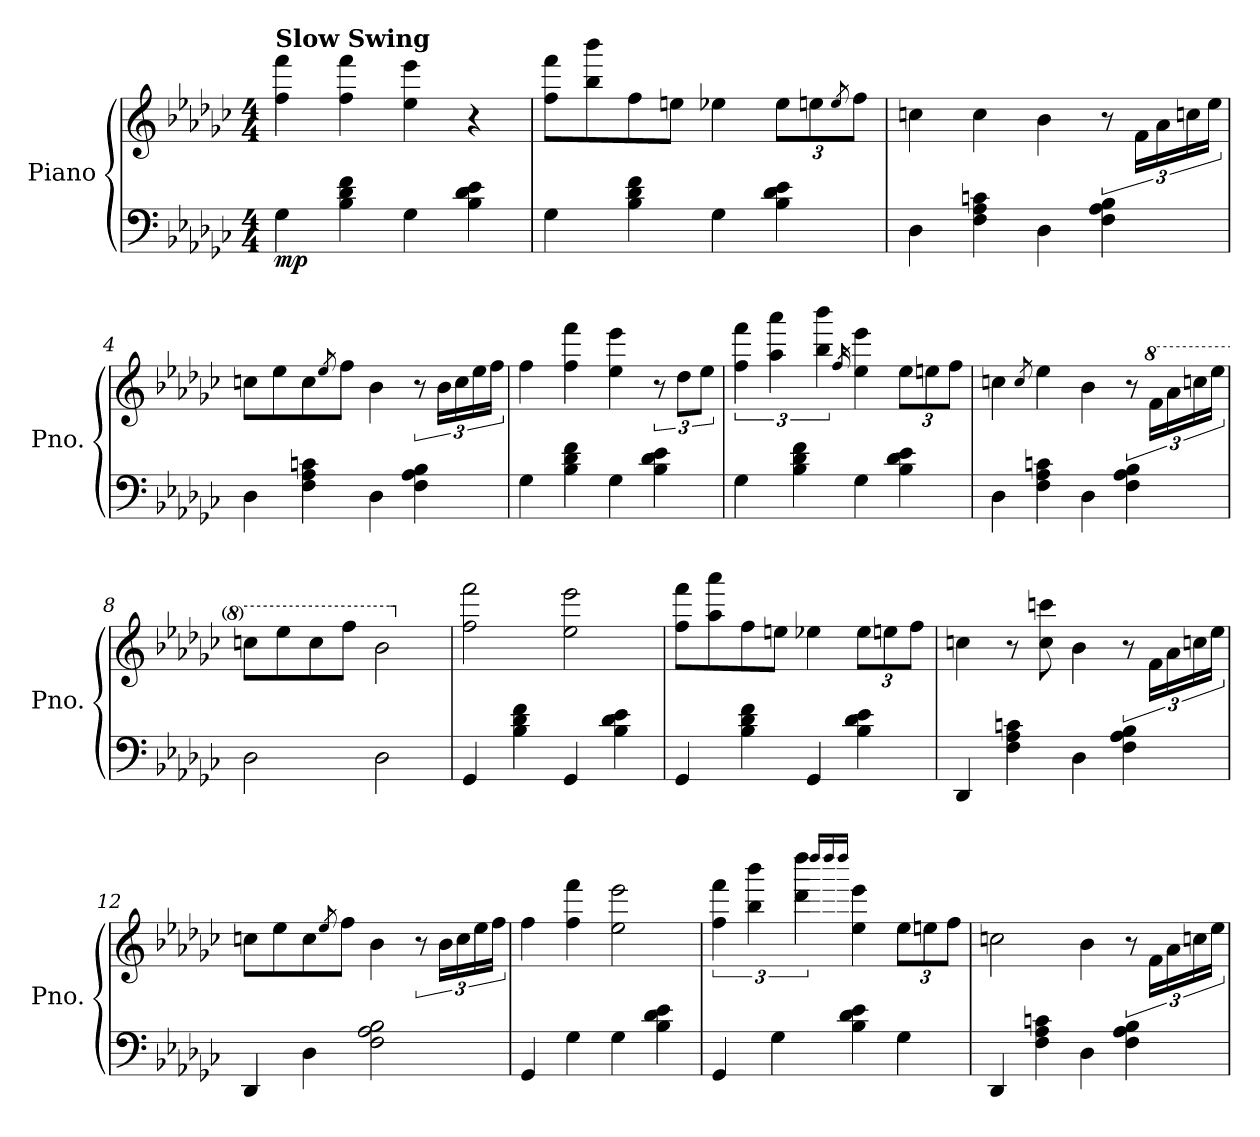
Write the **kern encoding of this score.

**kern	**kern	**dynam
*part1	*part1	*part1
*staff2	*staff1	*staff1/2
*I"Piano	*	*
*I'Pno.	*	*
*clefF4	*clefG2	*
*k[b-e-a-d-g-c-]	*k[b-e-a-d-g-c-]	*
*M4/4	*M4/4	*
*MM71	*MM71	*
=1	=1	=1
!	!LO:TX:B:t=Slow Swing	!
!	!	!LO:DY:b=2
4G-\	4ff\ 4fff\	mp
4B-\ 4d-\ 4f\	4ff\ 4fff\	.
4G-\	4ee-\ 4eee-\	.
4B-\ 4d-\ 4e-\	4r	.
=2	=2	=2
4G-\	8ff\ 8fff\L	.
.	8bb-\ 8bbb-\	.
4B-\ 4d-\ 4f\	8ff\	.
.	8een\J	.
4G-\	4ee-X\	.
*	*Xbrackettup	*
4B-\ 4d-\ 4e-\	12ee-\L	.
.	12een\	.
.	8qee/	.
.	12ff\J	.
=3	=3	=3
4D-\	4ccn\	.
4F\ 4A-\ 4cn\	4cc\	.
4D-\	4b-\	.
*	*brackettup	*
4F\ 4A-\ 4B-\	12r	.
.	24f\LL	.
.	24a-\	.
.	24ccn\	.
.	24ee-\JJ	.
=4	=4	=4
4D-\	8ccn\L	.
.	8ee-\	.
4F\ 4A-\ 4cn\	8cc\	.
.	8qee-/	.
.	8ff\J	.
4D-\	4b-\	.
4F\ 4A-\ 4B-\	12r	.
.	24b-\LL	.
.	24cc\	.
.	24ee-\	.
.	24ff\JJ	.
!!LO:LB:g=z
=5	=5	=5
4G-\	4ff\	.
4B-\ 4d-\ 4f\	4ff\ 4fff\	.
4G-\	4ee-\ 4eee-\	.
4B-\ 4d-\ 4e-\	12r	.
.	12dd-\L	.
.	12ee-\J	.
=6	=6	=6
4G-\	6ff\ 6fff\	.
.	6aa-\ 6aaa-\	.
4B-\ 4d-\ 4f\	.	.
.	6bb-\ 6bbb-\	.
.	16qff/	.
4G-\	4ee-\ 4eee-\	.
*	*Xbrackettup	*
4B-\ 4d-\ 4e-\	12ee-\L	.
.	12een\	.
.	12ff\J	.
=7	=7	=7
4D-\	4ccn\	.
.	8qcc/	.
4F\ 4A-\ 4cn\	4ee-\	.
4D-\	4b-\	.
*	*brackettup	*
4F\ 4A-\ 4B-\	12r	.
*	*8va	*
.	24ff\LL	.
.	24aa-\	.
.	24cccn\	.
.	24eee-\JJ	.
=8	=8	=8
2D-\	8cccn\L	.
.	8eee-\	.
.	8ccc\	.
.	8fff\J	.
2D-\	2bb-\	.
=9	=9	=9
*	*X8va	*
4GG-/	2ff\ 2fff\	.
4B-\ 4d-\ 4f\	.	.
4GG-/	2ee-\ 2eee-\	.
4B-\ 4d-\ 4e-\	.	.
!!LO:LB:g=z
=10	=10	=10
4GG-/	8ff\ 8fff\L	.
.	8aa-\ 8aaa-\	.
4B-\ 4d-\ 4f\	8ff\	.
.	8een\J	.
4GG-/	4ee-X\	.
*	*Xbrackettup	*
4B-\ 4d-\ 4e-\	12ee-\L	.
.	12een\	.
.	12ff\J	.
=11	=11	=11
4DD-/	4ccn\	.
4F\ 4A-\ 4cn\	8r	.
.	8cc\ 8cccn\	.
4D-\	4b-\	.
*	*brackettup	*
4F\ 4A-\ 4B-\	12r	.
.	24f\LL	.
.	24a-\	.
.	24ccn\	.
.	24ee-\JJ	.
=12	=12	=12
4DD-/	8ccn\L	.
.	8ee-\	.
4D-\	8cc\	.
.	8qee-/	.
.	8ff\J	.
2F\ 2A-\ 2B-\	4b-\	.
.	12r	.
.	24b-\LL	.
.	24cc\	.
.	24ee-\	.
.	24ff\JJ	.
=13	=13	=13
4GG-/	4ff\	.
4G-\	4ff\ 4fff\	.
4G-\	2ee-\ 2eee-\	.
4B-\ 4d-\ 4e-\	.	.
!!LO:LB:g=z
=14	=14	=14
4GG-/	6ff\ 6fff\	.
.	6bb-\ 6bbb-\	.
4G-\	.	.
.	6ddd-\ 6dddd-\	.
.	16qdddd-/LL	.
.	16qdddd-/	.
.	16qdddd-/JJ	.
4B-\ 4d-\ 4e-\	4ee-\ 4eee-\	.
*	*Xbrackettup	*
4G-\	12ee-\L	.
.	12een\	.
.	12ff\J	.
=15	=15	=15
4DD-/	2ccn\	.
4F\ 4A-\ 4cn\	.	.
4D-\	4b-\	.
*	*brackettup	*
4F\ 4A-\ 4B-\	12r	.
.	24f\LL	.
.	24a-\	.
.	24ccn\	.
.	24ee-\JJ	.
=	=	=
*-	*-	*-
